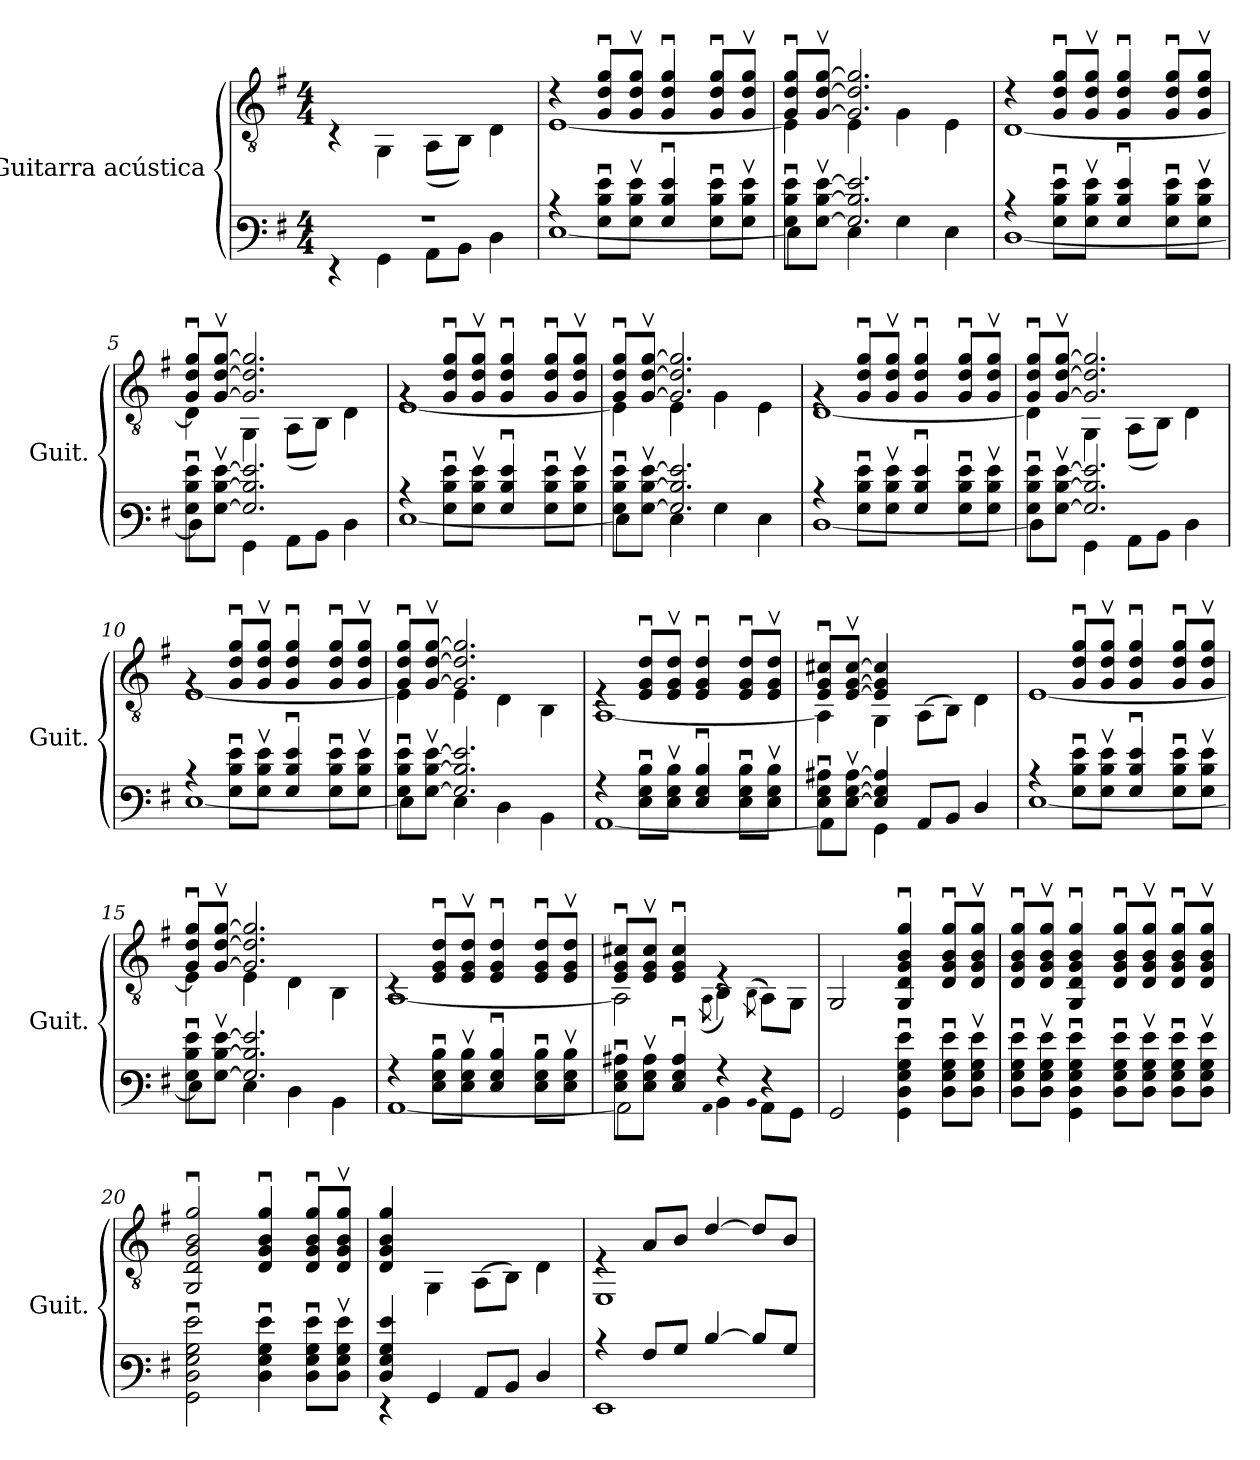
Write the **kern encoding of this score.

**kern	**kern
*part1	*part1
*staff2	*staff1
*I"Guitarra acústica	*
*I'Guit.	*
*stria6	*
*	*clefGv2
*k[f#]	*k[f#]
*M4/4	*M4/4
*MM120	*MM120
=1	=1
*^	*^
1r	4r	1ryy	4rC
.	4GG	.	4GG\
.	8AAL	.	(<8AA\L
.	8BBJ	.	8BB\J)
.	4D	.	4D\
=2	=2	=2	=2
4r	[1E	4r	[1E
8Gu\ 8du\ 8gu\L	.	8G/u 8d/u 8g/uL	.
8Gv\ 8dv\ 8gv\J	.	8G/v 8d/v 8g/vJ	.
4Gu 4du 4gu	.	4G/u 4d/u 4g/u	.
8Gu\ 8du\ 8gu\L	.	8G/u 8d/u 8g/uL	.
8Gv\ 8dv\ 8gv\J	.	8G/v 8d/v 8g/vJ	.
=3	=3	=3	=3
8Gu\ 8du\ 8gu\L	4E]	8G/u 8d/u 8g/uL	4E\]
[8Gv\ [8dv\ [8gv\J	.	[8G/v [8d/v [8g/vJ	.
2.G] 2.d] 2.g]	4E	2.G/] 2.d/] 2.g/]	4E\
.	4G	.	4G\
.	4E	.	4E\
=4	=4	=4	=4
4r	[1D	4r	[1D
8Gu\ 8du\ 8gu\L	.	8G/u 8d/u 8g/uL	.
8Gv\ 8dv\ 8gv\J	.	8G/v 8d/v 8g/vJ	.
4Gu 4du 4gu	.	4G/u 4d/u 4g/u	.
8Gu\ 8du\ 8gu\L	.	8G/u 8d/u 8g/uL	.
8Gv\ 8dv\ 8gv\J	.	8G/v 8d/v 8g/vJ	.
=5	=5	=5	=5
8Gu\ 8du\ 8gu\L	4D]	8G/u 8d/u 8g/uL	4D\]
[8Gv\ [8dv\ [8gv\J	.	[8G/v [8d/v [8g/vJ	.
2.G] 2.d] 2.g]	4GG	2.G/] 2.d/] 2.g/]	4GG\
.	8AAL	.	(<8AA\L
.	8BBJ	.	8BB\J)
.	4D	.	4D\
!!LO:LB:g=z	!!
=6	=6	=6	=6
4r	[1E	4rG	[1E
8Gu\ 8du\ 8gu\L	.	8G/u 8d/u 8g/uL	.
8Gv\ 8dv\ 8gv\J	.	8G/v 8d/v 8g/vJ	.
4Gu 4du 4gu	.	4G/u 4d/u 4g/u	.
8Gu\ 8du\ 8gu\L	.	8G/u 8d/u 8g/uL	.
8Gv\ 8dv\ 8gv\J	.	8G/v 8d/v 8g/vJ	.
=7	=7	=7	=7
8Gu\ 8du\ 8gu\L	4E]	8G/u 8d/u 8g/uL	4E\]
[8Gv\ [8dv\ [8gv\J	.	[8G/v [8d/v [8g/vJ	.
2.G] 2.d] 2.g]	4E	2.G/] 2.d/] 2.g/]	4E\
.	4G	.	4G\
.	4E	.	4E\
=8	=8	=8	=8
4r	[1D	4rG	[1D
8Gu\ 8du\ 8gu\L	.	8G/u 8d/u 8g/uL	.
8Gv\ 8dv\ 8gv\J	.	8G/v 8d/v 8g/vJ	.
4Gu 4du 4gu	.	4G/u 4d/u 4g/u	.
8Gu\ 8du\ 8gu\L	.	8G/u 8d/u 8g/uL	.
8Gv\ 8dv\ 8gv\J	.	8G/v 8d/v 8g/vJ	.
=9	=9	=9	=9
8Gu\ 8du\ 8gu\L	4D]	8G/u 8d/u 8g/uL	4D\]
[8Gv\ [8dv\ [8gv\J	.	[8G/v [8d/v [8g/vJ	.
2.G] 2.d] 2.g]	4GG	2.G/] 2.d/] 2.g/]	4GG\
.	8AAL	.	(<8AA\L
.	8BBJ	.	8BB\J)
.	4D	.	4D\
!!LO:LB:g=z	!!
=10	=10	=10	=10
4r	[1E	4rG	[1E
8Gu\ 8du\ 8gu\L	.	8G/u 8d/u 8g/uL	.
8Gv\ 8dv\ 8gv\J	.	8G/v 8d/v 8g/vJ	.
4Gu 4du 4gu	.	4G/u 4d/u 4g/u	.
8Gu\ 8du\ 8gu\L	.	8G/u 8d/u 8g/uL	.
8Gv\ 8dv\ 8gv\J	.	8G/v 8d/v 8g/vJ	.
=11	=11	=11	=11
8Gu\ 8du\ 8gu\L	4E]	8G/u 8d/u 8g/uL	4E\]
[8Gv\ [8dv\ [8gv\J	.	[8G/v [8d/v [8g/vJ	.
2.G] 2.d] 2.g]	4E	2.G/] 2.d/] 2.g/]	4E\
.	4D	.	4D\
.	4BB	.	4BB\
=12	=12	=12	=12
4r	[1AA	4rE	[1AA
8Eu\ 8Gu\ 8du\L	.	8E/u 8G/u 8d/uL	.
8Ev\ 8Gv\ 8dv\J	.	8E/v 8G/v 8d/vJ	.
4Eu 4Gu 4du	.	4E/u 4G/u 4d/u	.
8Eu\ 8Gu\ 8du\L	.	8E/u 8G/u 8d/uL	.
8Ev\ 8Gv\ 8dv\J	.	8E/v 8G/v 8d/vJ	.
=13	=13	=13	=13
8Eu\ 8Gu\ 8c#Xu\L	4AA]	8E/u 8G/u 8c#X/uL	4AA\]
[8Ev\ [8Gv\ [8c#v\J	.	[8E/v [8G/v [8c#/vJ	.
4E] 4G] 4c#]	4GG	4E/] 4G/] 4c#/]	4GG\
2ryy	8AAL	2ryy	(<8AA\L
.	8BBJ	.	8BB\J)
.	4D	.	4D\
!!LO:LB:g=z	!!
=14	=14	=14	=14
4r	[1E	4ryy	[1E
8Gu\ 8du\ 8gu\L	.	8G/u 8d/u 8g/uL	.
8Gv\ 8dv\ 8gv\J	.	8G/v 8d/v 8g/vJ	.
4Gu 4du 4gu	.	4G/u 4d/u 4g/u	.
8Gu\ 8du\ 8gu\L	.	8G/u 8d/u 8g/uL	.
8Gv\ 8dv\ 8gv\J	.	8G/v 8d/v 8g/vJ	.
=15	=15	=15	=15
8Gu\ 8du\ 8gu\L	4E]	8G/u 8d/u 8g/uL	4E\]
[8Gv\ [8dv\ [8gv\J	.	[8G/v [8d/v [8g/vJ	.
2.G] 2.d] 2.g]	4E	2.G/] 2.d/] 2.g/]	4E\
.	4D	.	4D\
.	4BB	.	4BB\
=16	=16	=16	=16
4r	[1AA	4rC	[1AA
8Eu\ 8Gu\ 8du\L	.	8E/u 8G/u 8d/uL	.
8Ev\ 8Gv\ 8dv\J	.	8E/v 8G/v 8d/vJ	.
4Eu 4Gu 4du	.	4E/u 4G/u 4d/u	.
8Eu\ 8Gu\ 8du\L	.	8E/u 8G/u 8d/uL	.
8Ev\ 8Gv\ 8dv\J	.	8E/v 8G/v 8d/vJ	.
=17	=17	=17	=17
8Eu\ 8Gu\ 8c#Xu\L	2AA]	8E/u 8G/u 8c#X/uL	2AA\]
8Ev\ 8Gv\ 8c#v\J	.	8E/v 8G/v 8c#/vJ	.
4Eu 4Gu 4c#u	.	4E/u 4G/u 4c#/u	.
.	qAA	.	(>8qAA\
4r	4BB	4rE	4BB\)
.	qBB	.	(>8qBB\
4r	8AAL	4ryy	8AA\L)
.	8GGJ	.	8GG\J
*v	*v	*	*
*	*v	*v
!!LO:LB:g=z
=18	=18
2GG	2GG/
4GGu 4Du 4Gu 4Bu 4gu	4GG/u 4D/u 4G/u 4B/u 4g/u
8Du\ 8Gu\ 8Bu\ 8gu\L	8D/u 8G/u 8B/u 8g/uL
8Dv\ 8Gv\ 8Bv\ 8gv\J	8D/v 8G/v 8B/v 8g/vJ
=19	=19
8Du\ 8Gu\ 8Bu\ 8gu\L	8D/u 8G/u 8B/u 8g/uL
8Dv\ 8Gv\ 8Bv\ 8gv\J	8D/v 8G/v 8B/v 8g/vJ
4GGu 4Du 4Gu 4Bu 4gu	4GG/u 4D/u 4G/u 4B/u 4g/u
8Du\ 8Gu\ 8Bu\ 8gu\L	8D/u 8G/u 8B/u 8g/uL
8Dv\ 8Gv\ 8Bv\ 8gv\J	8D/v 8G/v 8B/v 8g/vJ
8Du\ 8Gu\ 8Bu\ 8gu\L	8D/u 8G/u 8B/u 8g/uL
8Dv\ 8Gv\ 8Bv\ 8gv\J	8D/v 8G/v 8B/v 8g/vJ
=20	=20
2GGu 2Du 2Gu 2Bu 2gu	2GG/u 2D/u 2G/u 2B/u 2g/u
4Du 4Gu 4Bu 4gu	4D/u 4G/u 4B/u 4g/u
8Du\ 8Gu\ 8Bu\ 8gu\L	8D/u 8G/u 8B/u 8g/uL
8Dv\ 8Gv\ 8Bv\ 8gv\J	8D/v 8G/v 8B/v 8g/vJ
=21	=21
*^	*^
4D 4G 4B 4g	4r	4D/ 4G/ 4B/ 4g/	4ryy
4ryy	4GG	4ryy	4GG\
2ryy	8AAL	2ryy	(<8AA\L
.	8BBJ	.	8BB\J)
.	4D	.	4D\
!!LO:PB:g=z	!!
=22	=22	=22	=22
4r	1EE	4rE	1EE
8AL	.	8A/L	.
8BJ	.	8B/J	.
[4d	.	[4d/	.
8dL]	.	8d/L]	.
8BJ	.	8B/J	.
*v	*v	*	*
*	*v	*v
=	=
*-	*-
